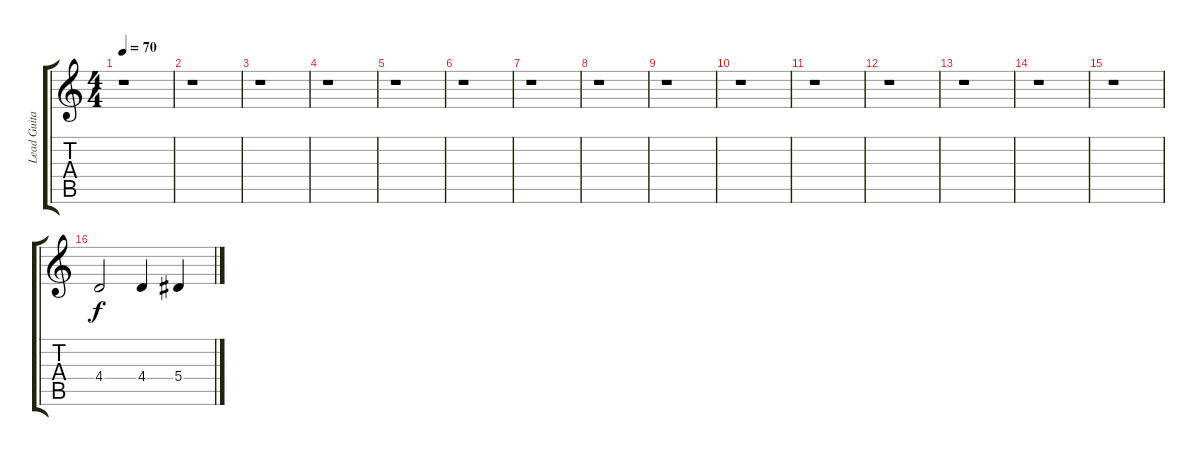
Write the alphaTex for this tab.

\track ("Lead Guitar (Distortion)" "Lead Guita") {instrument overdrivenguitar}
\staff {score tabs}
\tuning (C4 G3 Eb3 Bb2 F2 C2) {hide}
\ts (4 4)
\tempo 70
\clef g2
\ks c
r.1{dy f} |
r.1 |
r.1 |
r.1 |
r.1 |
r.1 |
r.1 |
r.1 |
r.1 |
r.1 |
r.1 |
r.1 |
r.1 |
r.1 |
r.1 |
4.4.2 4.4.4 5.4.4
